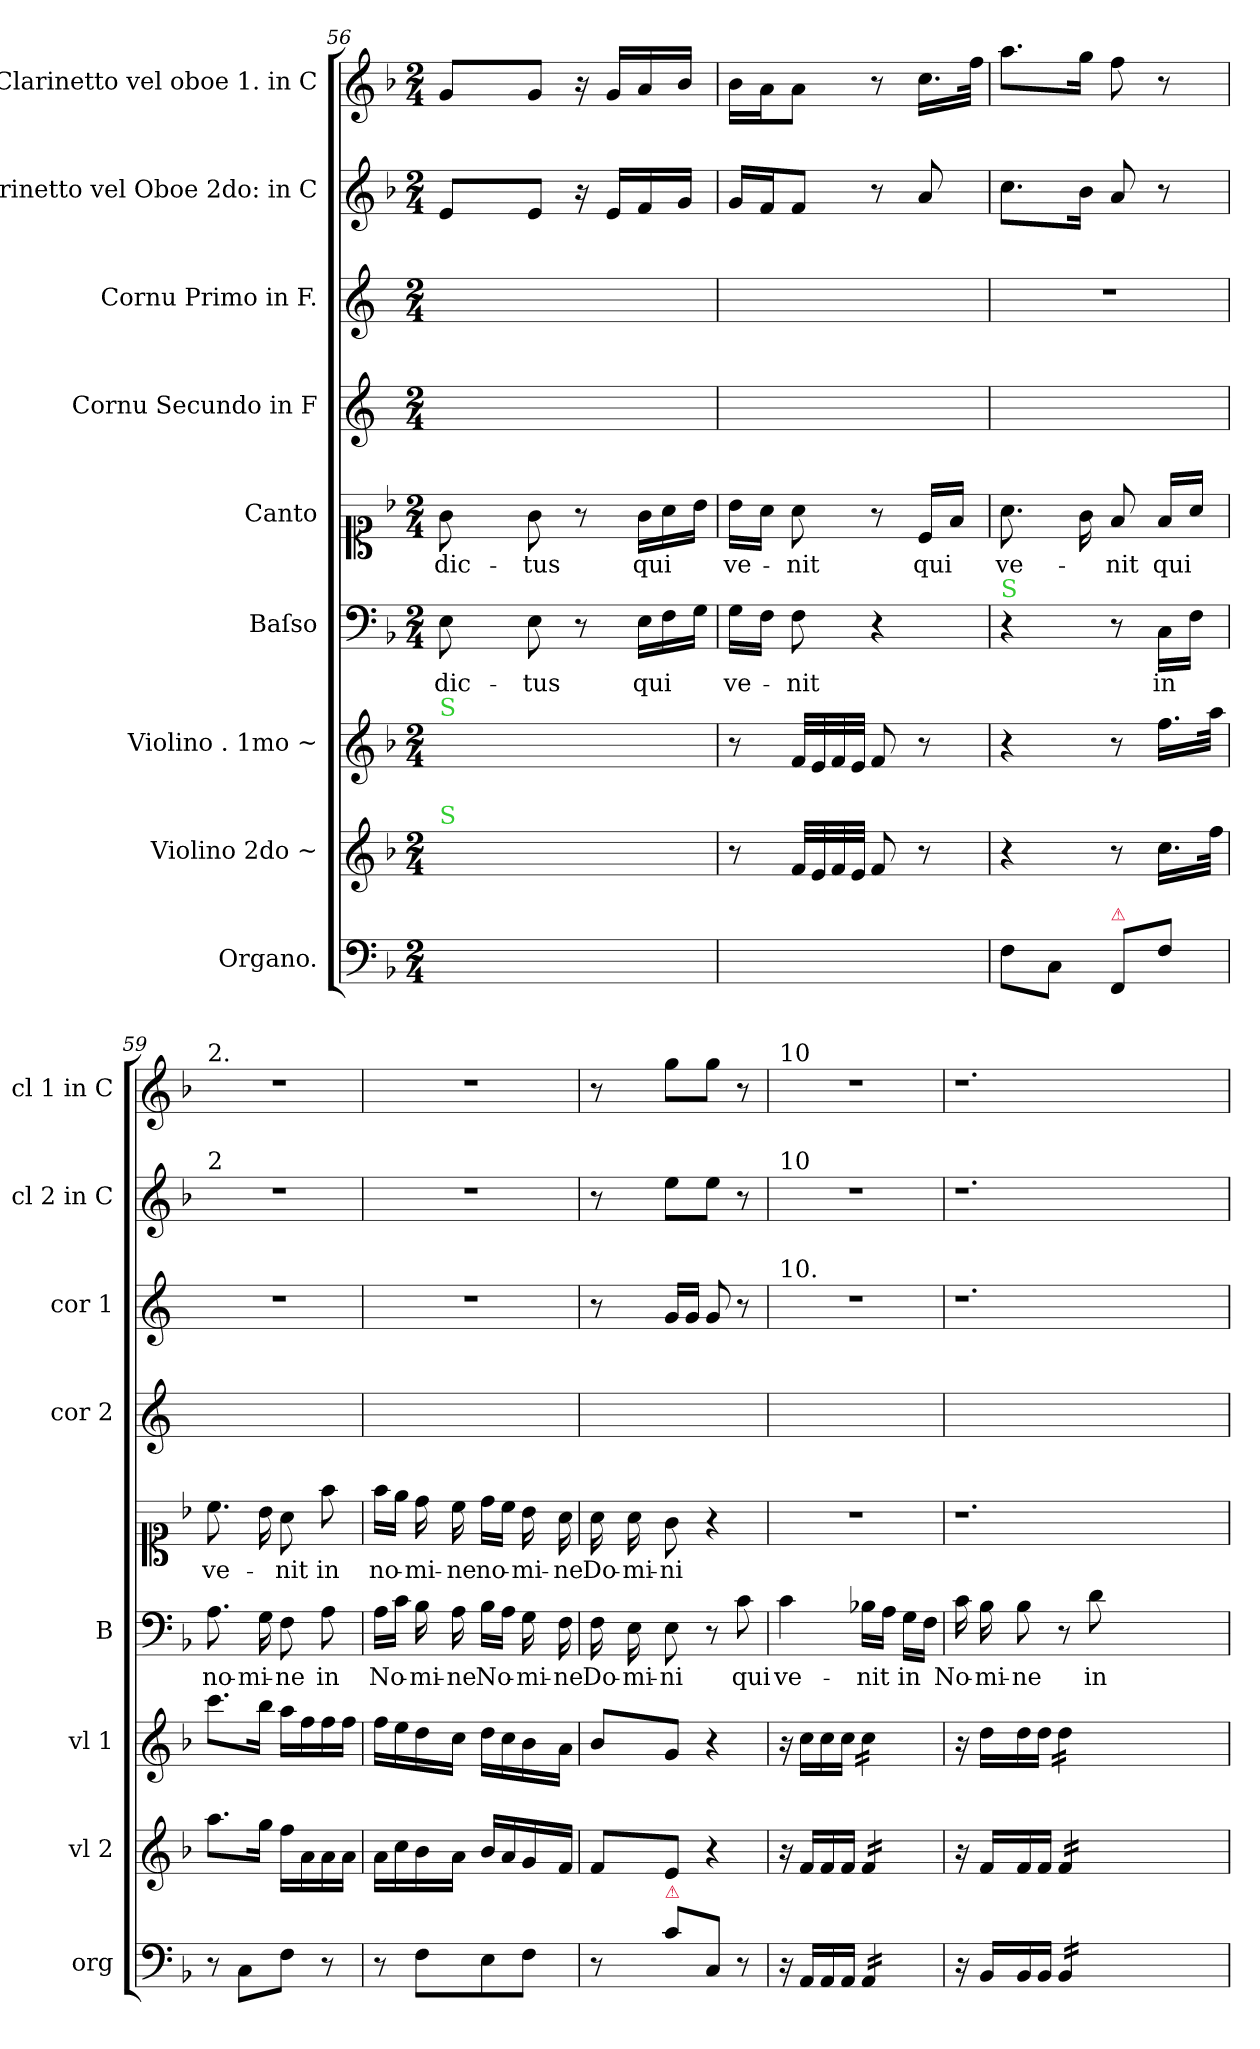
**kern	**kern	**kern	**kern	**text	**kern	**text	**kern	**kern	**kern	**kern
*part9	*part8	*part7	*part6	*part6	*part5	*part5	*part4	*part3	*part2	*part1
*staff9	*staff8	*staff7	*staff6	*staff6	*staff5	*staff5	*staff4	*staff3	*staff2	*staff1
*I"Organo.	*I"Violino 2do ~	*I"Violino . 1mo ~	*I"Baſso	*	*I"Canto	*	*I"Cornu Secundo in F	*I"Cornu Primo in F.	*I"Clarinetto vel Oboe 2do: in C	*I"Clarinetto vel oboe 1. in C
*I'org	*I'vl 2	*I'vl 1	*I'B	*	*	*	*I'cor 2	*I'cor 1	*I'cl 2 in C	*I'cl 1 in C
*clefF4	*clefG2	*clefG2	*clefF4	*	*clefC1	*	*clefG2	*clefG2	*clefG2	*clefG2
*	*	*	*	*	*	*	*ITrd4c7	*ITrd4c7	*	*
*k[b-]	*k[b-]	*k[b-]	*k[b-]	*	*k[b-]	*	*k[b-]	*k[b-]	*k[b-]	*k[b-]
*M2/4	*M2/4	*M2/4	*M2/4	*	*M2/4	*	*M2/4	*M2/4	*M2/4	*M2/4
=56	=56	=56	=56	=56	=56	=56	=56	=56	=56	=56
!	!	!LO:TX:a:color=limegreen:t=S	!	!	!	!	!	!	!	!
!	!LO:TX:a:color=limegreen:t=S	!	!	!	!	!	!	!	!	!
2ryy	32c/LLLyy	32c/LLLyy	8E\	-dic-	8g\	-dic-	2ryy	2ryy	8e/L	8g/L
.	32Bn/yy	32Bn/yy	.	.	.	.	.	.	.	.
.	32c/yy	32c/yy	.	.	.	.	.	.	.	.
.	32B/JJyy	32B/JJyy	.	.	.	.	.	.	.	.
.	8c/Jyy	8c/Jyy	8E\	-tus	8g\	-tus	.	.	8e/J	8g/J
.	4ryy	4ryy	8r	.	8r	.	.	.	16r	16r
.	.	.	.	.	.	.	.	.	16e/LL	16g/LL
*	*	*	*Xtuplet	*	*Xtuplet	*	*	*	*	*
.	.	.	24E\LL	qui	24g\LL	qui	.	.	16f/	16a/
.	.	.	24F\	.	24a\	.	.	.	.	.
.	.	.	.	.	.	.	.	.	16g/JJ	16b-/JJ
.	.	.	24G\JJ	.	24b-\JJ	.	.	.	.	.
=57	=57	=57	=57	=57	=57	=57	=57	=57	=57	=57
2ryy	8r	8r	16G\LL	ve-	16b-\LL	ve-	2ryy	2ryy	16g/LL	16b-\LL
.	.	.	16F\JJ	.	16a\JJ	.	.	.	16f/J	16a\J
.	32f/LLL	32f/LLL	8F\	-nit	8a\	-nit	.	.	8f/J	8a\J
.	32e/	32e/	.	.	.	.	.	.	.	.
.	32f/	32f/	.	.	.	.	.	.	.	.
.	32e/JJJ	32e/JJJ	.	.	.	.	.	.	.	.
.	8f/	8f/	4r	.	8r	.	.	.	8r	8r
.	8r	8r	.	.	16c/LL	qui	.	.	8a/	16.cc\LL
.	.	.	.	.	16f/JJ	.	.	.	.	.
.	.	.	.	.	.	.	.	.	.	32ff\JJk
=58	=58	=58	=58	=58	=58	=58	=58	=58	=58	=58
!	!	!	!LO:TX:a:color=limegreen:t=S	!	!	!	!	!	!	!
8F\L	4r	4r	4r	.	8.a\	ve-	2ryy	2r	8.cc\L	8.aa\L
8C\J	.	.	.	.	.	.	.	.	.	.
.	.	.	.	.	16g\	.	.	.	16b-\Jk	16gg\Jk
!LO:TX:a:color=crimson:t=⚠	!	!	!	!	!	!	!	!	!	!
8FF/L	8r	8r	8r	.	8f/	-nit	.	.	8a/	8ff\
8F\J	16.cc\LL	16.ff\LL	16C\LL	in	16f/LL	qui	.	.	8r	8r
.	.	.	16F\JJ	.	16a/JJ	.	.	.	.	.
.	32ff\JJk	32aa\JJk	.	.	.	.	.	.	.	.
=59	=59	=59	=59	=59	=59	=59	=59	=59	=59	=59
!	!	!	!	!	!	!	!	!	!	!LO:TX:a:t=2.
!	!	!	!	!	!	!	!	!	!LO:TX:a:t=2	!
8r	8.aa\L	8.ccc\L	8.A\	no-	8.cc\	ve-	2ryy	2r	2r	2r
8C\L	.	.	.	.	.	.	.	.	.	.
.	16gg\Jk	16bb-\Jk	16G\	-mi-	16b-\	.	.	.	.	.
8F\J	16ff\LL	16aa\LL	8F\	-ne	8a\	-nit	.	.	.	.
.	16a\	16ff\	.	.	.	.	.	.	.	.
8r	16a\	16ff\	8A\	in	8ff\	in	.	.	.	.
.	16a\JJ	16ff\JJ	.	.	.	.	.	.	.	.
=60	=60	=60	=60	=60	=60	=60	=60	=60	=60	=60
8r	16a\LL	16ff\LL	16A\LL	No-	16ff\LL	no-	2ryy	2r	2r	2r
.	16cc\	16ee\	16c\JJ	.	16ee\JJ	.	.	.	.	.
8F\L	16b-\	16dd\	16B-\	-mi-	16dd\	-mi-	.	.	.	.
.	16a\JJ	16cc\JJ	16A\	-ne	16cc\	-ne	.	.	.	.
8E\	16b-/LL	16dd\LL	16B-\LL	No-	16dd\LL	no-	.	.	.	.
.	16a/	16cc\	16A\JJ	.	16cc\JJ	.	.	.	.	.
8F\J	16g/	16b-\	16G\	-mi-	16b-\	-mi-	.	.	.	.
.	16f/JJ	16a\JJ	16F\	-ne	16a\	-ne	.	.	.	.
=61	=61	=61	=61	=61	=61	=61	=61	=61	=61	=61
8r	8f/L	8b-/L	16F\	Do-	16a\	Do-	2ryy	8r	8r	8r
.	.	.	16E\	-mi-	16a\	-mi-	.	.	.	.
!LO:TX:a:color=crimson:t=⚠	!	!	!	!	!	!	!	!	!	!
8c\L	8e/J	8g/J	8E\	-ni	8g\	-ni	.	16c/LL	8ee\L	8gg\L
.	.	.	.	.	.	.	.	16c/JJ	.	.
8C/J	4r	4r	8r	.	4r	.	.	8c/	8ee\J	8gg\J
8r	.	.	8c\	qui	.	.	.	8r	8r	8r
=62	=62	=62	=62	=62	=62	=62	=62	=62	=62	=62
!	!	!	!	!	!	!	!	!	!	!LO:TX:a:t=10
!	!	!	!	!	!	!	!	!	!LO:TX:a:t=10	!
!	!	!	!	!	!	!	!	!LO:TX:a:t=10.	!	!
16r	16r	16r	4c\	ve-	2r	.	2ryy	2r	2r	2r
16AA/LL	16f/LL	16cc\LL	.	.	.	.	.	.	.	.
16AA/	16f/	16cc\	.	.	.	.	.	.	.	.
16AA/JJ	16f/JJ	16cc\JJ	.	.	.	.	.	.	.	.
*tremolo	*	*	*	*	*	*	*	*	*	*
*	*tremolo	*	*	*	*	*	*	*	*	*
*	*	*tremolo	*	*	*	*	*	*	*	*
16AA/LL	16f/LL	16cc\LL	16B-X\LL	-nit	.	.	.	.	.	.
16AA/	16f/	16cc\	16A\JJ	.	.	.	.	.	.	.
16AA/	16f/	16cc\	16G\LL	in	.	.	.	.	.	.
16AA/JJ	16f/JJ	16cc\JJ	16F\JJ	.	.	.	.	.	.	.
*	*	*Xtremolo	*	*	*	*	*	*	*	*
*	*Xtremolo	*	*	*	*	*	*	*	*	*
*Xtremolo	*	*	*	*	*	*	*	*	*	*
=63	=63	=63	=63	=63	=63	=63	=63	=63	=63	=63
16r	16r	16r	16c\	No-	1.r	.	2ryy	1.r	1.r	1.r
16BB-/LL	16f/LL	16dd\LL	16B-\	-mi-	.	.	.	.	.	.
16BB-/	16f/	16dd\	8B-\	-ne	.	.	.	.	.	.
16BB-/JJ	16f/JJ	16dd\JJ	.	.	.	.	.	.	.	.
*tremolo	*	*	*	*	*	*	*	*	*	*
*	*tremolo	*	*	*	*	*	*	*	*	*
*	*	*tremolo	*	*	*	*	*	*	*	*
16BB-/LL	16f/LL	16dd\LL	8r	.	.	.	.	.	.	.
16BB-/	16f/	16dd\	.	.	.	.	.	.	.	.
16BB-/	16f/	16dd\	8d\	in	.	.	.	.	.	.
16BB-/JJ	16f/JJ	16dd\JJ	.	.	.	.	.	.	.	.
*	*	*Xtremolo	*	*	*	*	*	*	*	*
*	*Xtremolo	*	*	*	*	*	*	*	*	*
*Xtremolo	*	*	*	*	*	*	*	*	*	*
1ryy	1ryy	1ryy	1ryy	.	.	.	1ryy	.	.	.
=	=	=	=	=	=	=	=	=	=	=
*-	*-	*-	*-	*-	*-	*-	*-	*-	*-	*-
